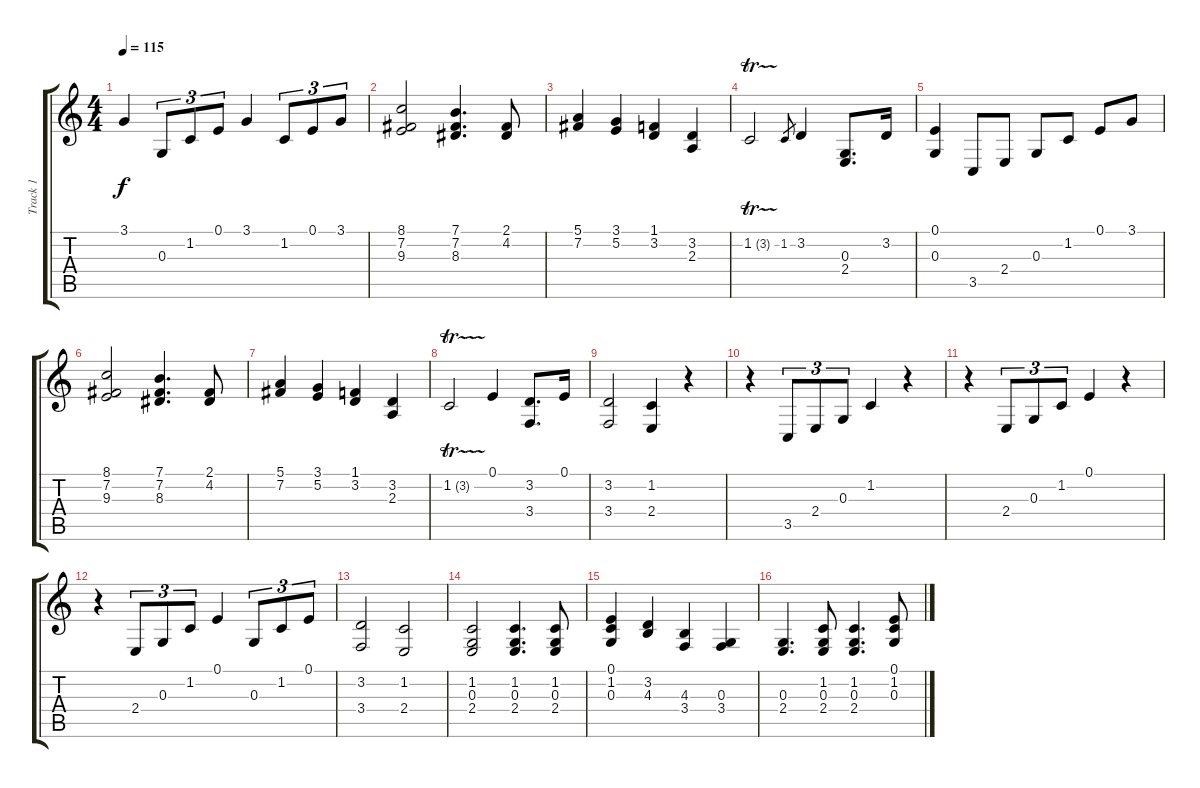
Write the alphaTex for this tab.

\track ("Track 1" "Track 1") {instrument churchorgan}
\staff {score tabs}
\tuning (E4 B3 G3 D3 A2 E2) {hide}
\ts (4 4)
\tempo 115
\clef g2
\ks c
3.1.4{dy f} 0.3.8{tu (3 2)} 1.2.8{tu (3 2)} 0.1.8{tu (3 2)} 3.1.4 1.2.8{tu (3 2)} 0.1.8{tu (3 2)} 3.1.8{tu (3 2)} |
(8.1 7.2 9.3).2 (7.1 7.2 8.3).4{d} (2.1 4.2).8 |
(5.1 7.2).4 (3.1 5.2).4 (1.1 3.2).4 (3.2 2.3).4 |
1.2{tr (3 32)}.2 1.2.8{gr} 3.2.4 (0.3 2.4).8{d} 3.2.16 |
(0.1 0.3).4 3.5.8 2.4.8 0.3.8 1.2.8 0.1.8 3.1.8 |
(8.1 7.2 9.3).2 (7.1 7.2 8.3).4{d} (2.1 4.2).8 |
(5.1 7.2).4 (3.1 5.2).4 (1.1 3.2).4 (3.2 2.3).4 |
1.2{tr (3 32)}.2 0.1.4 (3.2 3.4).8{d} 0.1.16 |
(3.2 3.4).2 (1.2 2.4).4 r.4 |
r.4 3.5.8{tu (3 2)} 2.4.8{tu (3 2)} 0.3.8{tu (3 2)} 1.2.4 r.4 |
r.4 2.4.8{tu (3 2)} 0.3.8{tu (3 2)} 1.2.8{tu (3 2)} 0.1.4 r.4 |
r.4 2.4.8{tu (3 2)} 0.3.8{tu (3 2)} 1.2.8{tu (3 2)} 0.1.4 0.3.8{tu (3 2)} 1.2.8{tu (3 2)} 0.1.8{tu (3 2)} |
(3.2 3.4).2 (1.2 2.4).2 |
(1.2 0.3 2.4).2 (1.2 0.3 2.4).4{d} (1.2 0.3 2.4).8 |
(0.1 1.2 0.3).4 (3.2 4.3).4 (4.3 3.4).4 (0.3 3.4).4 |
(0.3 2.4).4{d} (1.2 0.3 2.4).8 (1.2 0.3 2.4).4{d} (0.1 1.2 0.3).8
